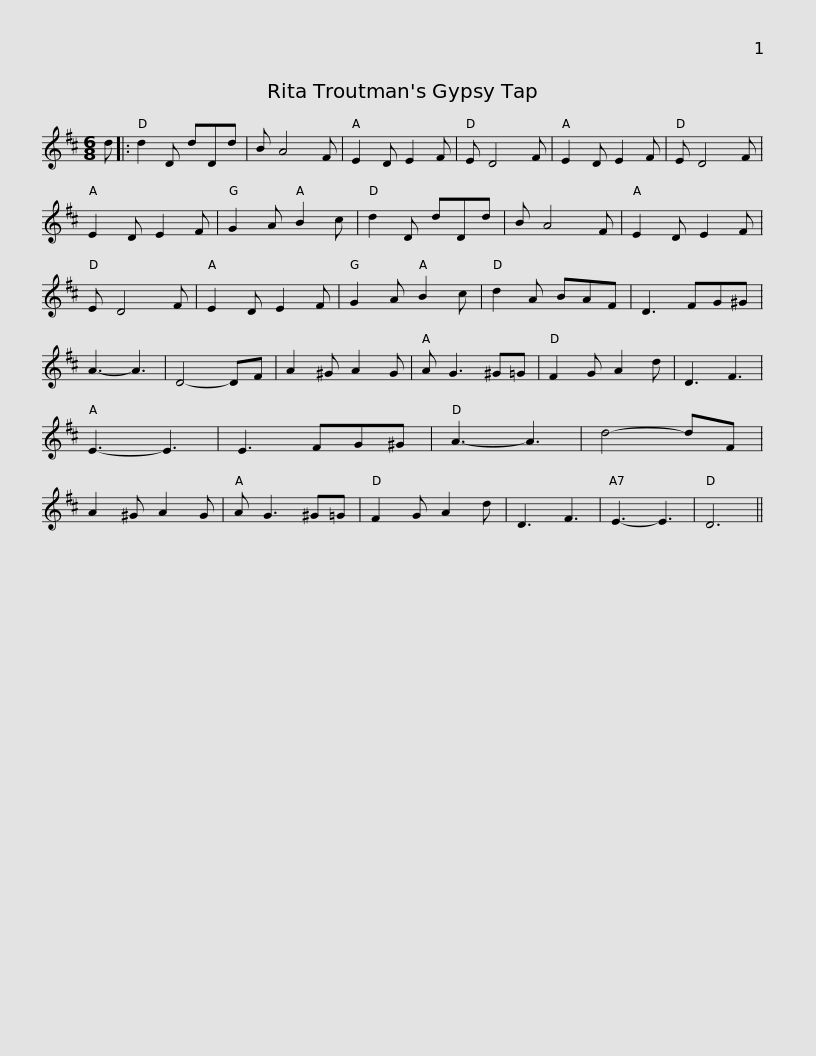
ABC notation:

X:1
L:1/8
M:6/8
I:linebreak $
K:D
V:1 treble
V:1
 d |: d2 D dDd | B A4 F | E2 D E2 F | E D4 F | %5
 E2 D E2 F | E D4 F | E2 D E2 F | G2 A B2 c |$ d2 D dDd | %10
 B A4 F | E2 D E2 F | E D4 F | E2 D E2 F | G2 A B2 c | %15
 d2 A BAF | D3 FG^G | A3- A3 |$ D4- DF | A2 ^G A2 G | %20
 A G3 ^G=G | F2 G A2 d | D3 F3 | E3- E3 | E3 FG^G | %25
 A3- A3 | d4- dF |$ A2 ^G A2 G | A G3 ^G=G | F2 G A2 d | %30
 D3 F3 | E3- E3 | D6 || %33
